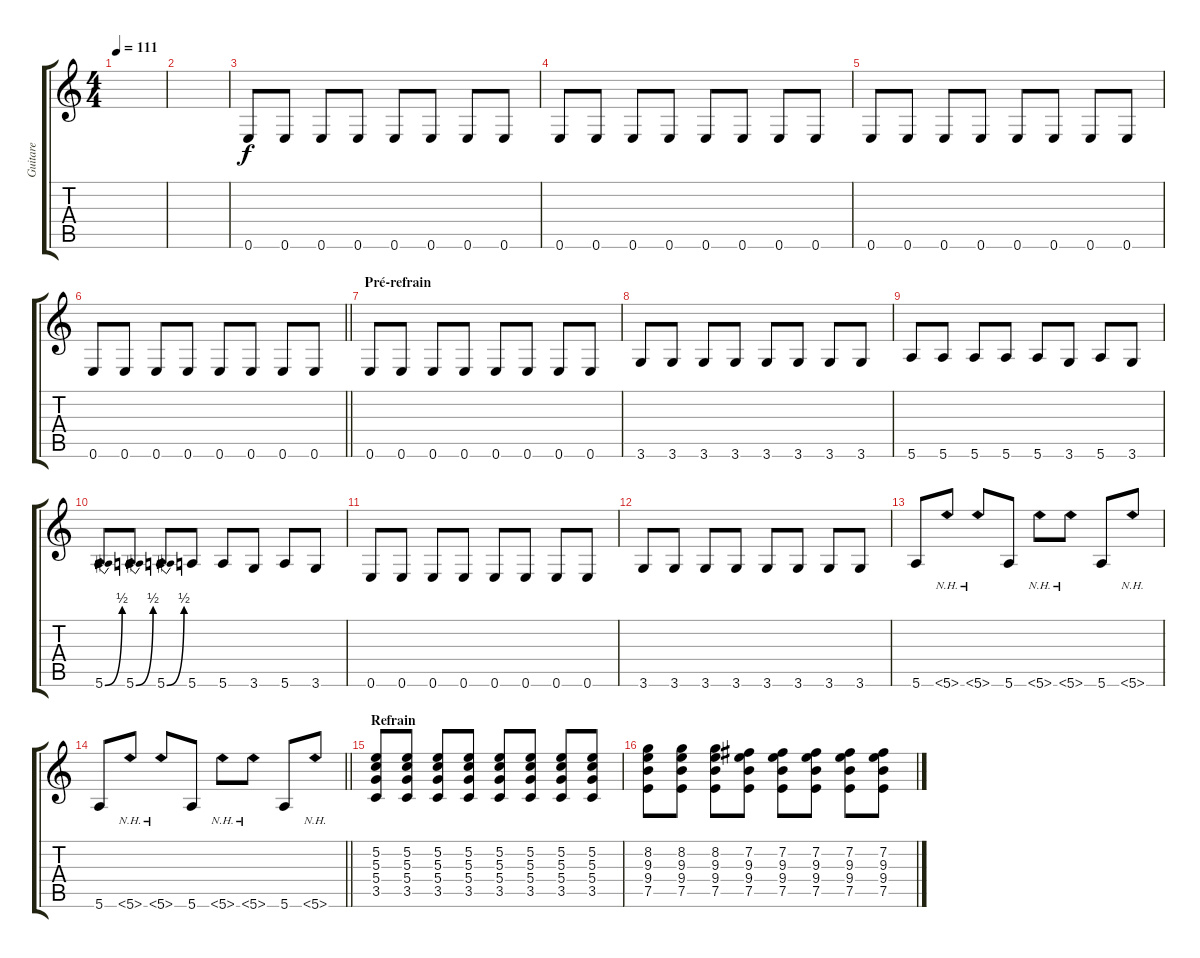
\track ("Guitare" "Guitare") {instrument distortionguitar}
\staff {score tabs}
\tuning (E4 B3 G3 D3 A2 E2) {hide}
\ts (4 4)
\tempo 111
\clef g2
\ks c
|
|
0.6.8{volume 12} 0.6.8 0.6.8 0.6.8 0.6.8 0.6.8 0.6.8 0.6.8 |
0.6.8 0.6.8 0.6.8 0.6.8 0.6.8 0.6.8 0.6.8 0.6.8 |
0.6.8 0.6.8 0.6.8 0.6.8 0.6.8 0.6.8 0.6.8 0.6.8 |
\barLineRight lightlight
0.6.8 0.6.8 0.6.8 0.6.8 0.6.8 0.6.8 0.6.8 0.6.8 |
\section ("" "Pré-refrain")
0.6.8 0.6.8 0.6.8 0.6.8 0.6.8 0.6.8 0.6.8 0.6.8 |
3.6.8 3.6.8 3.6.8 3.6.8 3.6.8 3.6.8 3.6.8 3.6.8 |
5.6.8 5.6.8 5.6.8 5.6.8 5.6.8 3.6.8 5.6.8 3.6.8 |
5.6{be (bend 0 0 60 2)}.8 5.6{be (bend 0 0 60 2)}.8 5.6{be (bend 0 0 60 2)}.8 5.6.8 5.6.8 3.6.8 5.6.8 3.6.8 |
0.6.8 0.6.8 0.6.8 0.6.8 0.6.8 0.6.8 0.6.8 0.6.8 |
3.6.8 3.6.8 3.6.8 3.6.8 3.6.8 3.6.8 3.6.8 3.6.8 |
5.6.8 5.6{nh}.8 5.6{nh}.8 5.6.8 5.6{nh}.8 5.6{nh}.8 5.6.8 5.6{nh}.8 |
\barLineRight lightlight
5.6.8 5.6{nh}.8 5.6{nh}.8 5.6.8 5.6{nh}.8 5.6{nh}.8 5.6.8 5.6{nh}.8 |
\section ("" "Refrain")
(5.2 5.3 5.4 3.5).8 (5.2 5.3 5.4 3.5).8 (5.2 5.3 5.4 3.5).8 (5.2 5.3 5.4 3.5).8 (5.2 5.3 5.4 3.5).8 (5.2 5.3 5.4 3.5).8 (5.2 5.3 5.4 3.5).8 (5.2 5.3 5.4 3.5).8 |
(8.2 9.3 9.4 7.5).8 (8.2 9.3 9.4 7.5).8 (8.2 9.3 9.4 7.5).8 (7.2 9.3 9.4 7.5).8 (7.2 9.3 9.4 7.5).8 (7.2 9.3 9.4 7.5).8 (7.2 9.3 9.4 7.5).8 (7.2 9.3 9.4 7.5).8
